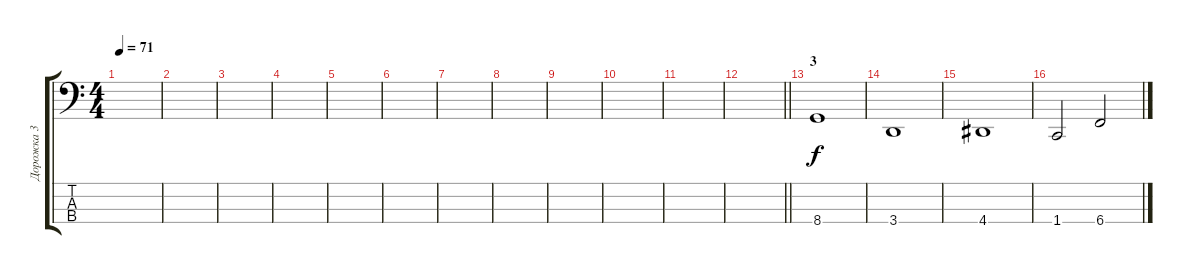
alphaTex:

\track ("Дорожка 3" "Дорожка 3") {instrument electricbasspick}
\staff {score tabs}
\tuning (E2 B1 Gb1 B0) {hide}
\ts (4 4)
\tempo 71
\clef f4
\ks c
|
|
|
|
|
|
|
|
|
|
|
\barLineRight lightlight
|
\section ("" "3")
8.4.1 |
3.4.1 |
4.4.1 |
1.4.2 6.4.2
